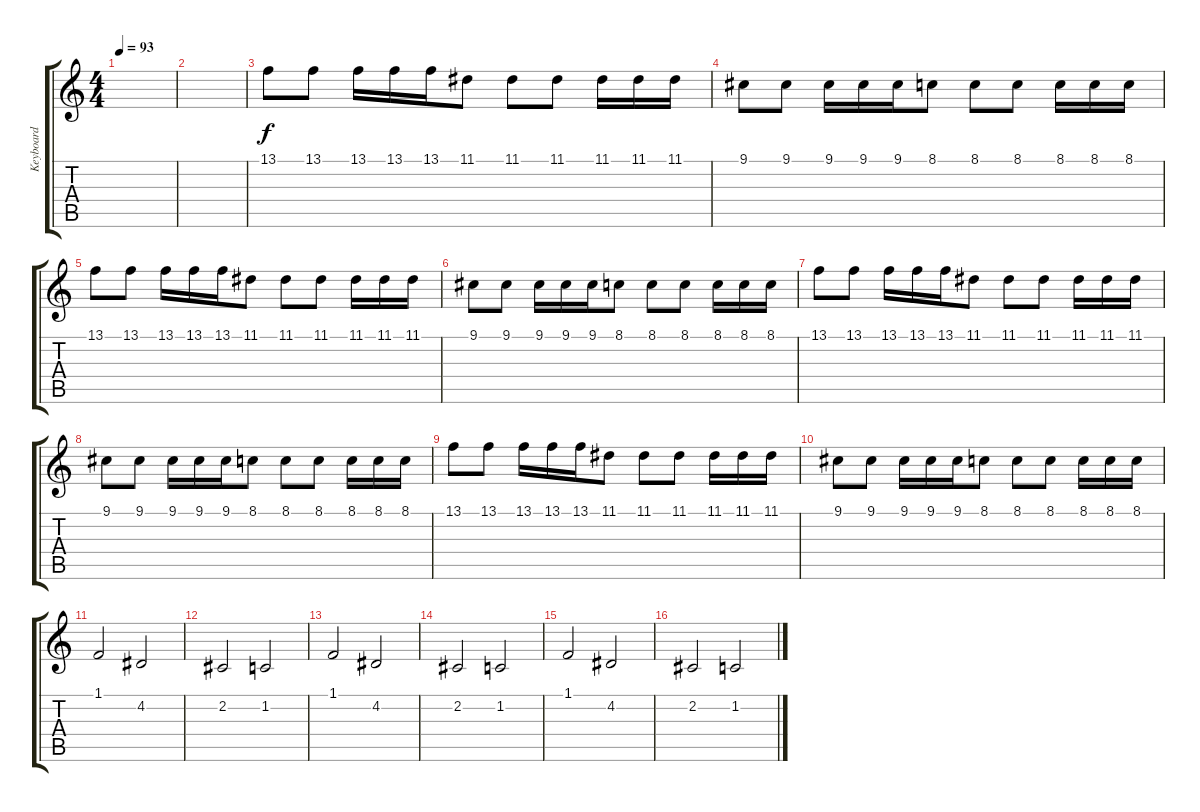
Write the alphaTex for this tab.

\track ("Keyboard" "Keyboard") {instrument acousticgrandpiano}
\staff {score tabs}
\tuning (E4 B3 G3 D3 A2 E2) {hide}
\ts (4 4)
\tempo 93
\clef g2
\ks c
|
|
13.1.8{instrument acousticgrandpiano} 13.1.8 13.1.16 13.1.16 13.1.16 11.1.8 11.1.8 11.1.8 11.1.16 11.1.16 11.1.16 |
9.1.8 9.1.8 9.1.16 9.1.16 9.1.16 8.1.8 8.1.8 8.1.8 8.1.16 8.1.16 8.1.16 |
13.1.8 13.1.8 13.1.16 13.1.16 13.1.16 11.1.8 11.1.8 11.1.8 11.1.16 11.1.16 11.1.16 |
9.1.8 9.1.8 9.1.16 9.1.16 9.1.16 8.1.8 8.1.8 8.1.8 8.1.16 8.1.16 8.1.16 |
13.1.8 13.1.8 13.1.16 13.1.16 13.1.16 11.1.8 11.1.8 11.1.8 11.1.16 11.1.16 11.1.16 |
9.1.8 9.1.8 9.1.16 9.1.16 9.1.16 8.1.8 8.1.8 8.1.8 8.1.16 8.1.16 8.1.16 |
13.1.8 13.1.8 13.1.16 13.1.16 13.1.16 11.1.8 11.1.8 11.1.8 11.1.16 11.1.16 11.1.16 |
9.1.8 9.1.8 9.1.16 9.1.16 9.1.16 8.1.8 8.1.8 8.1.8 8.1.16 8.1.16 8.1.16 |
1.1.2{volume 10 instrument synthstrings1} 4.2.2 |
2.2.2 1.2.2 |
1.1.2 4.2.2 |
2.2.2 1.2.2 |
1.1.2 4.2.2 |
2.2.2 1.2.2
